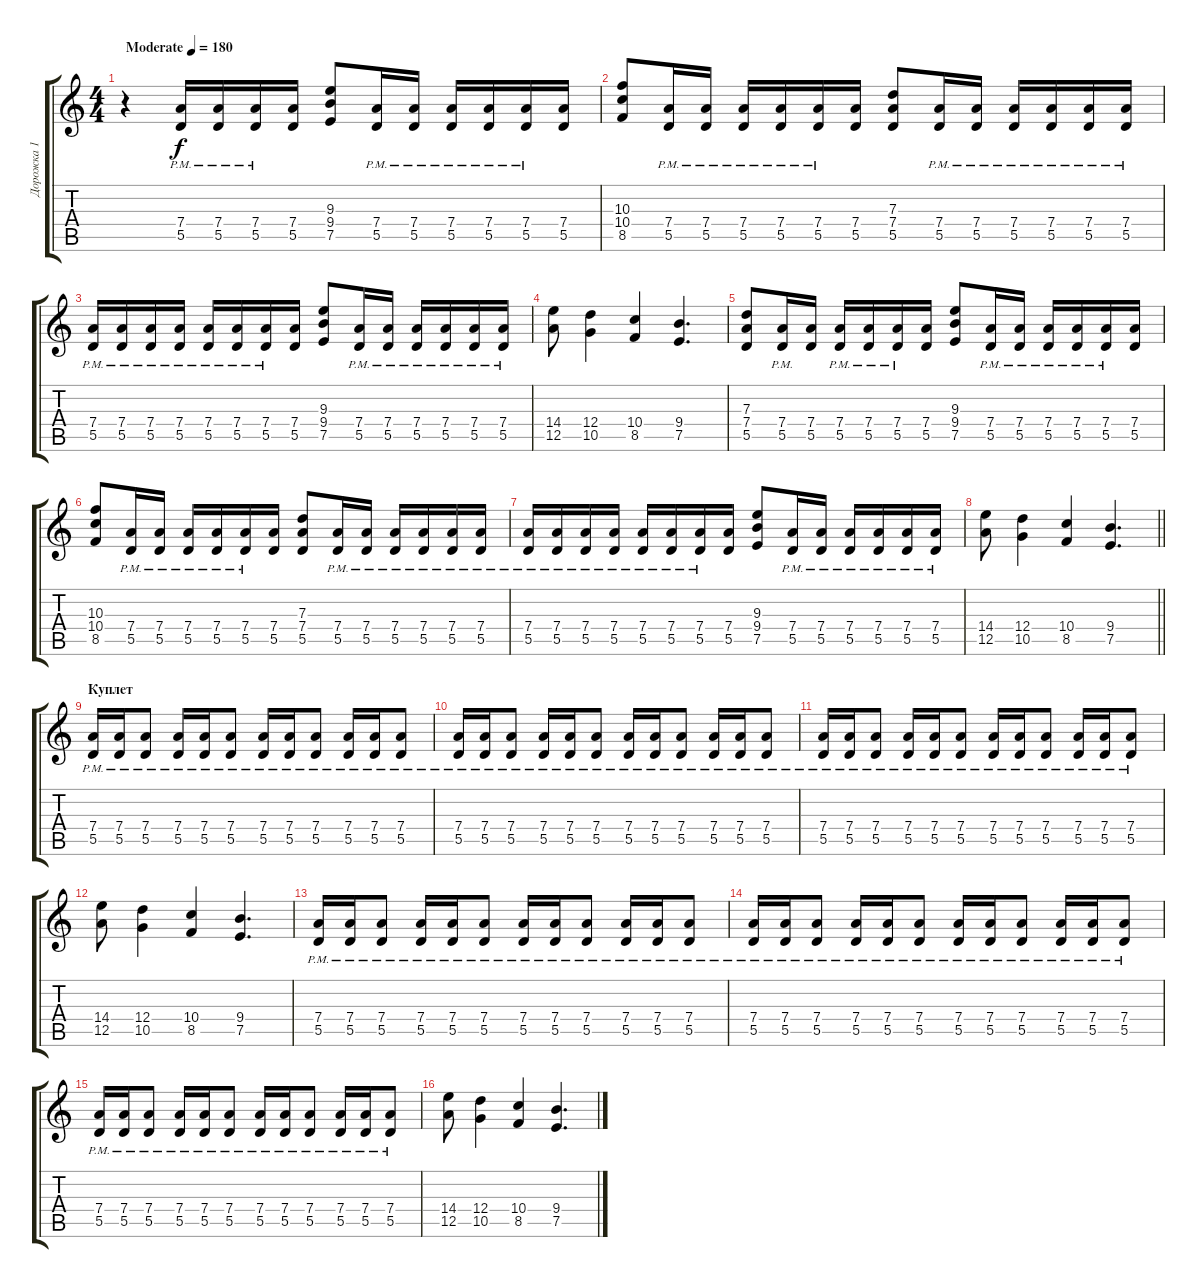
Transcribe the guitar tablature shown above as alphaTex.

\track ("Дорожка 1" "Дорожка 1") {instrument distortionguitar}
\staff {score tabs}
\tuning (E4 B3 G3 D3 A2 E2) {hide}
\ts (4 4)
\tempo (180 "Moderate")
\clef g2
\ks c
r.4{dy f instrument distortionguitar} (7.4{pm} 5.5{pm}).16 (7.4{pm} 5.5{pm}).16 (7.4{pm} 5.5{pm}).16 (7.4 5.5).16 (9.3 9.4 7.5).8 (7.4{pm} 5.5{pm}).16 (7.4{pm} 5.5{pm}).16 (7.4{pm} 5.5{pm}).16 (7.4{pm} 5.5{pm}).16 (7.4{pm} 5.5{pm}).16 (7.4 5.5).16 |
(10.3 10.4 8.5).8 (7.4{pm} 5.5{pm}).16 (7.4{pm} 5.5{pm}).16 (7.4{pm} 5.5{pm}).16 (7.4{pm} 5.5{pm}).16 (7.4{pm} 5.5{pm}).16 (7.4 5.5).16 (7.3 7.4 5.5).8 (7.4{pm} 5.5{pm}).16 (7.4{pm} 5.5{pm}).16 (7.4{pm} 5.5{pm}).16 (7.4{pm} 5.5{pm}).16 (7.4{pm} 5.5{pm}).16 (7.4{pm} 5.5{pm}).16 |
(7.4{pm} 5.5{pm}).16 (7.4{pm} 5.5{pm}).16 (7.4{pm} 5.5{pm}).16 (7.4{pm} 5.5{pm}).16 (7.4{pm} 5.5{pm}).16 (7.4{pm} 5.5{pm}).16 (7.4{pm} 5.5{pm}).16 (7.4 5.5).16 (9.3 9.4 7.5).8 (7.4{pm} 5.5{pm}).16 (7.4{pm} 5.5{pm}).16 (7.4{pm} 5.5{pm}).16 (7.4{pm} 5.5{pm}).16 (7.4{pm} 5.5{pm}).16 (7.4{pm} 5.5{pm}).16 |
(14.4 12.5).8 (12.4 10.5).4 (10.4 8.5).4 (9.4 7.5).4{d} |
(7.3 7.4 5.5).8 (7.4{pm} 5.5{pm}).16 (7.4 5.5).16 (7.4{pm} 5.5{pm}).16 (7.4{pm} 5.5{pm}).16 (7.4{pm} 5.5{pm}).16 (7.4 5.5).16 (9.3 9.4 7.5).8 (7.4{pm} 5.5{pm}).16 (7.4{pm} 5.5{pm}).16 (7.4{pm} 5.5{pm}).16 (7.4{pm} 5.5{pm}).16 (7.4{pm} 5.5{pm}).16 (7.4 5.5).16 |
(10.3 10.4 8.5).8 (7.4{pm} 5.5{pm}).16 (7.4{pm} 5.5{pm}).16 (7.4{pm} 5.5{pm}).16 (7.4{pm} 5.5{pm}).16 (7.4{pm} 5.5{pm}).16 (7.4 5.5).16 (7.3 7.4 5.5).8 (7.4{pm} 5.5{pm}).16 (7.4{pm} 5.5{pm}).16 (7.4{pm} 5.5{pm}).16 (7.4{pm} 5.5{pm}).16 (7.4{pm} 5.5{pm}).16 (7.4{pm} 5.5{pm}).16 |
(7.4{pm} 5.5{pm}).16 (7.4{pm} 5.5{pm}).16 (7.4{pm} 5.5{pm}).16 (7.4{pm} 5.5{pm}).16 (7.4{pm} 5.5{pm}).16 (7.4{pm} 5.5{pm}).16 (7.4{pm} 5.5{pm}).16 (7.4 5.5).16 (9.3 9.4 7.5).8 (7.4{pm} 5.5{pm}).16 (7.4{pm} 5.5{pm}).16 (7.4{pm} 5.5{pm}).16 (7.4{pm} 5.5{pm}).16 (7.4{pm} 5.5{pm}).16 (7.4{pm} 5.5{pm}).16 |
\barLineRight lightlight
(14.4 12.5).8 (12.4 10.5).4 (10.4 8.5).4 (9.4 7.5).4{d} |
\section ("" "Куплет")
(7.4{pm} 5.5{pm}).16 (7.4{pm} 5.5{pm}).16 (7.4{pm} 5.5{pm}).8 (7.4{pm} 5.5{pm}).16 (7.4{pm} 5.5{pm}).16 (7.4{pm} 5.5{pm}).8 (7.4{pm} 5.5{pm}).16 (7.4{pm} 5.5{pm}).16 (7.4{pm} 5.5{pm}).8 (7.4{pm} 5.5{pm}).16 (7.4{pm} 5.5{pm}).16 (7.4{pm} 5.5{pm}).8 |
(7.4{pm} 5.5{pm}).16 (7.4{pm} 5.5{pm}).16 (7.4{pm} 5.5{pm}).8 (7.4{pm} 5.5{pm}).16 (7.4{pm} 5.5{pm}).16 (7.4{pm} 5.5{pm}).8 (7.4{pm} 5.5{pm}).16 (7.4{pm} 5.5{pm}).16 (7.4{pm} 5.5{pm}).8 (7.4{pm} 5.5{pm}).16 (7.4{pm} 5.5{pm}).16 (7.4{pm} 5.5{pm}).8 |
(7.4{pm} 5.5{pm}).16 (7.4{pm} 5.5{pm}).16 (7.4{pm} 5.5{pm}).8 (7.4{pm} 5.5{pm}).16 (7.4{pm} 5.5{pm}).16 (7.4{pm} 5.5{pm}).8 (7.4{pm} 5.5{pm}).16 (7.4{pm} 5.5{pm}).16 (7.4{pm} 5.5{pm}).8 (7.4{pm} 5.5{pm}).16 (7.4{pm} 5.5{pm}).16 (7.4{pm} 5.5{pm}).8 |
(14.4 12.5).8 (12.4 10.5).4 (10.4 8.5).4 (9.4 7.5).4{d} |
(7.4{pm} 5.5{pm}).16 (7.4{pm} 5.5{pm}).16 (7.4{pm} 5.5{pm}).8 (7.4{pm} 5.5{pm}).16 (7.4{pm} 5.5{pm}).16 (7.4{pm} 5.5{pm}).8 (7.4{pm} 5.5{pm}).16 (7.4{pm} 5.5{pm}).16 (7.4{pm} 5.5{pm}).8 (7.4{pm} 5.5{pm}).16 (7.4{pm} 5.5{pm}).16 (7.4{pm} 5.5{pm}).8 |
(7.4{pm} 5.5{pm}).16 (7.4{pm} 5.5{pm}).16 (7.4{pm} 5.5{pm}).8 (7.4{pm} 5.5{pm}).16 (7.4{pm} 5.5{pm}).16 (7.4{pm} 5.5{pm}).8 (7.4{pm} 5.5{pm}).16 (7.4{pm} 5.5{pm}).16 (7.4{pm} 5.5{pm}).8 (7.4{pm} 5.5{pm}).16 (7.4{pm} 5.5{pm}).16 (7.4{pm} 5.5{pm}).8 |
(7.4{pm} 5.5{pm}).16 (7.4{pm} 5.5{pm}).16 (7.4{pm} 5.5{pm}).8 (7.4{pm} 5.5{pm}).16 (7.4{pm} 5.5{pm}).16 (7.4{pm} 5.5{pm}).8 (7.4{pm} 5.5{pm}).16 (7.4{pm} 5.5{pm}).16 (7.4{pm} 5.5{pm}).8 (7.4{pm} 5.5{pm}).16 (7.4{pm} 5.5{pm}).16 (7.4{pm} 5.5{pm}).8 |
(14.4 12.5).8 (12.4 10.5).4 (10.4 8.5).4 (9.4 7.5).4{d}
